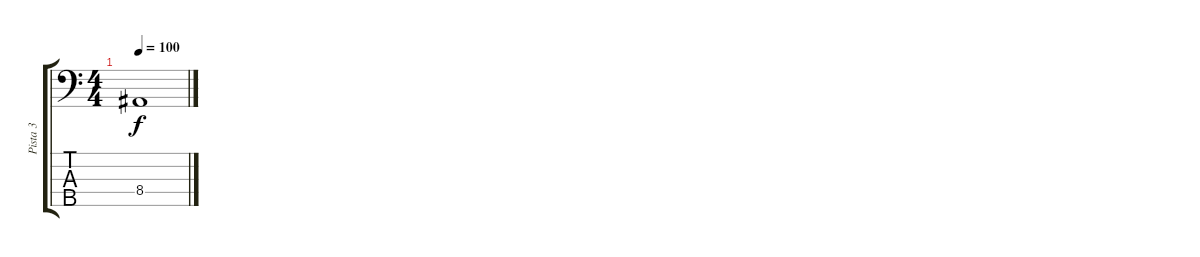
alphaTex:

\track ("Pista 3" "Pista 3") {instrument slapbass1}
\staff {score tabs}
\tuning (F2 C2 G1 D1 A0) {hide}
\ts (4 4)
\tempo 100
\clef f4
\ks c
8.4.1{dy f}
